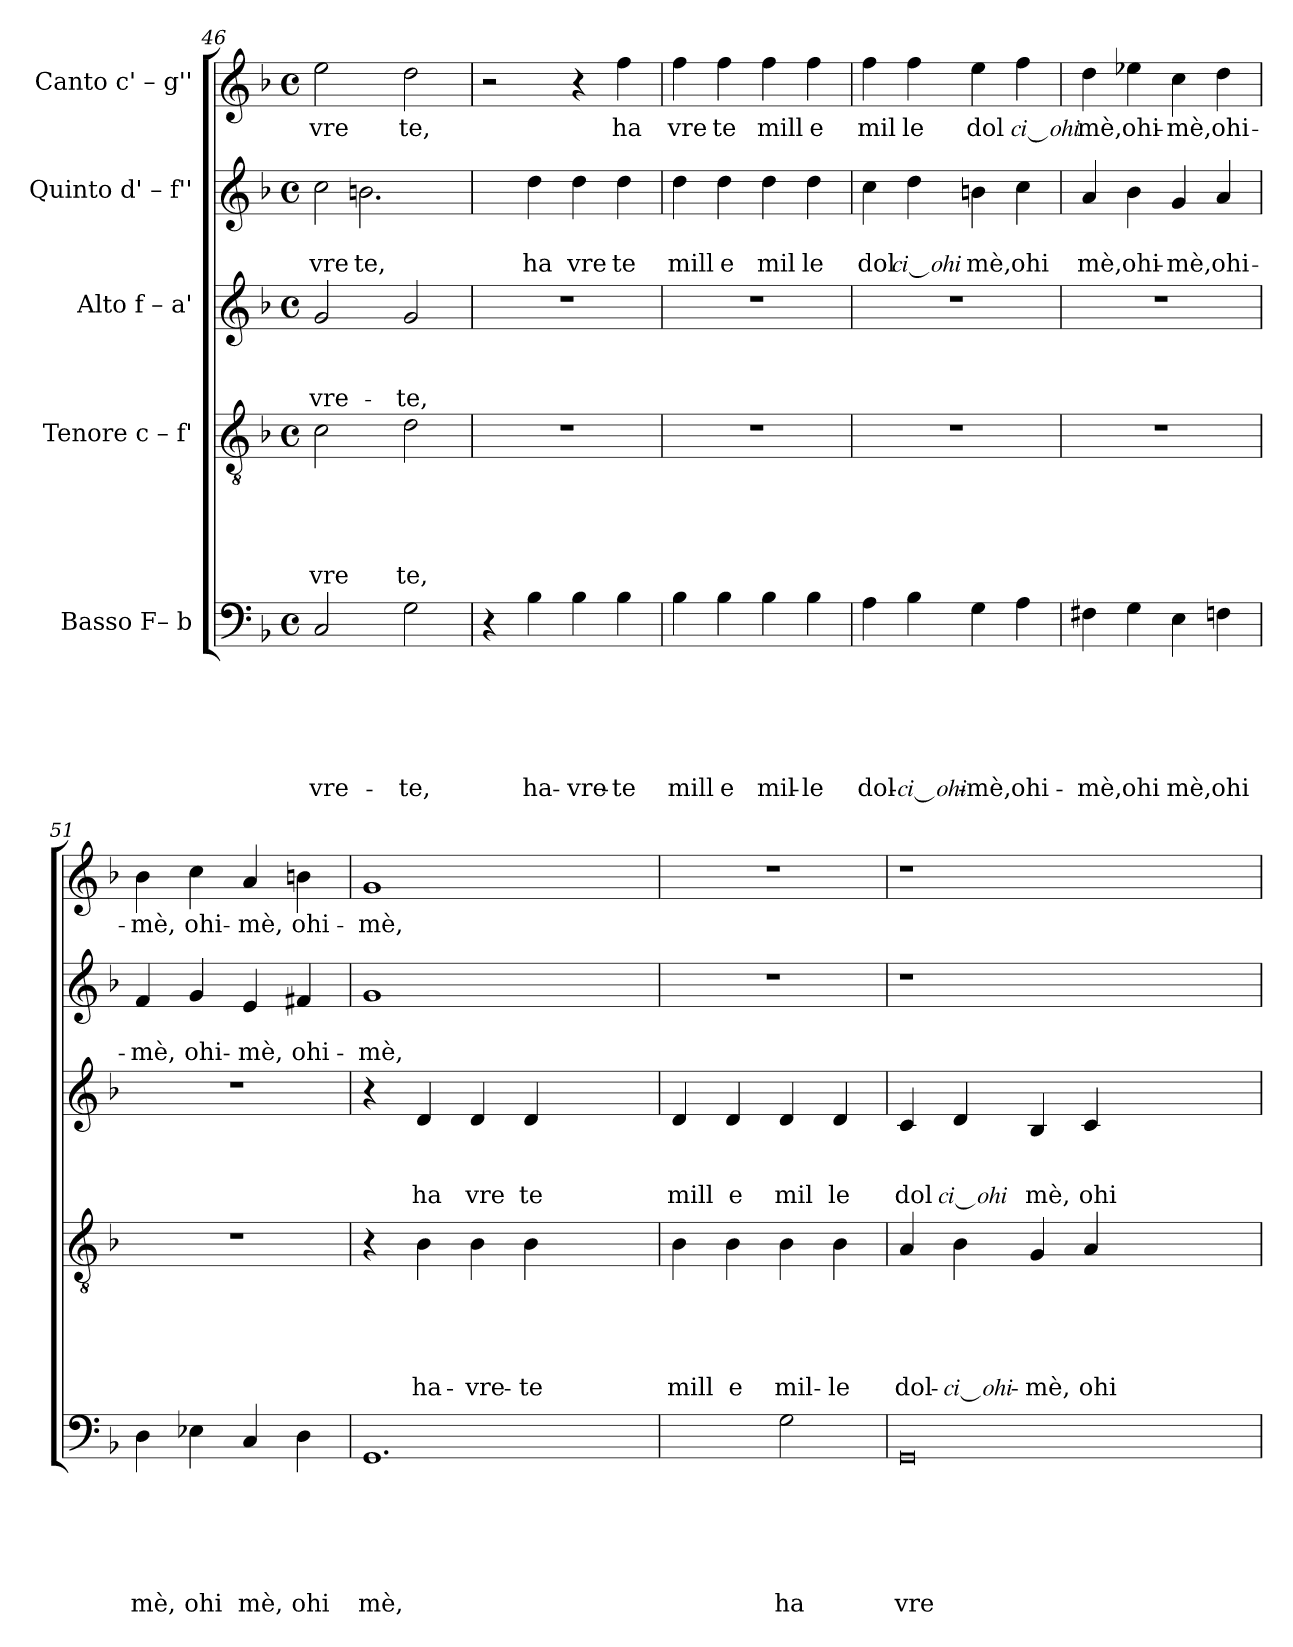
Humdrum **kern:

**kern	**text	**text	**text	**text	**text	**text	**kern	**text	**text	**text	**text	**text	**kern	**text	**text	**text	**kern	**text	**text	**kern	**text
*part5	*part5	*part5	*part5	*part5	*part5	*part5	*part4	*part4	*part4	*part4	*part4	*part4	*part3	*part3	*part3	*part3	*part2	*part2	*part2	*part1	*part1
*staff5	*staff5	*staff5	*staff5	*staff5	*staff5	*staff5	*staff4	*staff4	*staff4	*staff4	*staff4	*staff4	*staff3	*staff3	*staff3	*staff3	*staff2	*staff2	*staff2	*staff1	*staff1
*I"Basso F– b	*	*	*	*	*	*	*I"Tenore c – f'	*	*	*	*	*	*I"Alto f – a'	*	*	*	*I"Quinto d' – f''	*	*	*I"Canto c' – g''	*
*clefF4	*	*	*	*	*	*	*clefGv2	*	*	*	*	*	*clefG2	*	*	*	*clefG2	*	*	*clefG2	*
*k[b-]	*	*	*	*	*	*	*k[b-]	*	*	*	*	*	*k[b-]	*	*	*	*k[b-]	*	*	*k[b-]	*
*F:	*	*	*	*	*	*	*F:	*	*	*	*	*	*F:	*	*	*	*F:	*	*	*F:	*
*M4/4	*	*	*	*	*	*	*M4/4	*	*	*	*	*	*M4/4	*	*	*	*M4/4	*	*	*M4/4	*
*met(c)	*	*	*	*	*	*	*met(c)	*	*	*	*	*	*met(c)	*	*	*	*met(c)	*	*	*met(c)	*
=46	=46	=46	=46	=46	=46	=46	=46	=46	=46	=46	=46	=46	=46	=46	=46	=46	=46	=46	=46	=46	=46
!	!	!	!	!	!	!LO:LY:b	!	!	!	!	!	!LO:LY:b	!	!	!	!LO:LY:b	!	!	!LO:LY:b	!	!LO:LY:b
*	*	*	*	*	*	*	*	*	*	*	*	*	*	*	*	*	*^	*	*	*	*
2C/	.	.	.	.	.	-vre-	2c\	.	.	.	.	vre	2g/	.	.	-vre-	2cc\	4ryy	.	vre	2ee\	vre
!	!	!	!	!	!	!	!	!	!	!	!	!	!	!	!	!	!	!	!	!LO:LY:b	!	!
.	.	.	.	.	.	.	.	.	.	.	.	.	.	.	.	.	.	2.bn\	.	te,	.	.
!	!	!	!	!	!	!LO:LY:b	!	!	!	!	!	!LO:LY:b	!	!	!	!LO:LY:b	!	!	!	!	!	!LO:LY:b
2G\	.	.	.	.	.	-te,	2d\	.	.	.	.	te,	2g/	.	.	-te,	2ryy	.	.	.	2dd\	te,
*	*	*	*	*	*	*	*	*	*	*	*	*	*	*	*	*	*v	*v	*	*	*	*
=47	=47	=47	=47	=47	=47	=47	=47	=47	=47	=47	=47	=47	=47	=47	=47	=47	=47	=47	=47	=47	=47
4r	.	.	.	.	.	.	1r	.	.	.	.	.	1r	.	.	.	4ryy	.	.	2r	.
!	!	!	!	!	!	!LO:LY:b	!	!	!	!	!	!	!	!	!	!	!	!	!LO:LY:b	!	!
4B-\	.	.	.	.	.	ha-	.	.	.	.	.	.	.	.	.	.	4dd\	.	ha	.	.
!	!	!	!	!	!	!LO:LY:b	!	!	!	!	!	!	!	!	!	!	!	!	!LO:LY:b	!	!
4B-\	.	.	.	.	.	-vre-	.	.	.	.	.	.	.	.	.	.	4dd\	.	vre	4r	.
!	!	!	!	!	!	!LO:LY:b	!	!	!	!	!	!	!	!	!	!	!	!	!LO:LY:b	!	!LO:LY:b
4B-\	.	.	.	.	.	-te	.	.	.	.	.	.	.	.	.	.	4dd\	.	te	4ff\	ha
=48	=48	=48	=48	=48	=48	=48	=48	=48	=48	=48	=48	=48	=48	=48	=48	=48	=48	=48	=48	=48	=48
!	!	!	!	!	!	!LO:LY:b	!	!	!	!	!	!	!	!	!	!	!	!	!LO:LY:b	!	!LO:LY:b
4B-\	.	.	.	.	.	mill	1r	.	.	.	.	.	1r	.	.	.	4dd\	.	mill	4ff\	vre
!	!	!	!	!	!	!LO:LY:b	!	!	!	!	!	!	!	!	!	!	!	!	!LO:LY:b	!	!LO:LY:b
4B-\	.	.	.	.	.	e	.	.	.	.	.	.	.	.	.	.	4dd\	.	e	4ff\	te
!	!	!	!	!	!	!LO:LY:b	!	!	!	!	!	!	!	!	!	!	!	!	!LO:LY:b	!	!LO:LY:b
4B-\	.	.	.	.	.	mil-	.	.	.	.	.	.	.	.	.	.	4dd\	.	mil	4ff\	mill
!	!	!	!	!	!	!LO:LY:b	!	!	!	!	!	!	!	!	!	!	!	!	!LO:LY:b	!	!LO:LY:b
4B-\	.	.	.	.	.	-le	.	.	.	.	.	.	.	.	.	.	4dd\	.	le	4ff\	e
=49	=49	=49	=49	=49	=49	=49	=49	=49	=49	=49	=49	=49	=49	=49	=49	=49	=49	=49	=49	=49	=49
!	!	!	!	!	!	!LO:LY:b	!	!	!	!	!	!	!	!	!	!	!	!	!LO:LY:b	!	!LO:LY:b
4A\	.	.	.	.	.	dol-	1r	.	.	.	.	.	1r	.	.	.	4cc\	.	dol	4ff\	mil
!	!	!	!	!	!	!LO:LY:b	!	!	!	!	!	!	!	!	!	!	!	!	!LO:LY:b	!	!LO:LY:b
4B-\	.	.	.	.	.	-ci‿ohi-	.	.	.	.	.	.	.	.	.	.	4dd\	.	ci‿ohi	4ff\	le
!	!	!	!	!	!	!LO:LY:b	!	!	!	!	!	!	!	!	!	!	!	!	!LO:LY:b	!	!LO:LY:b
4G\	.	.	.	.	.	-mè,	.	.	.	.	.	.	.	.	.	.	4bn\	.	mè,	4ee\	dol
!	!	!	!	!	!	!LO:LY:b	!	!	!	!	!	!	!	!	!	!	!	!	!LO:LY:b	!	!LO:LY:b
4A\	.	.	.	.	.	ohi-	.	.	.	.	.	.	.	.	.	.	4cc\	.	ohi	4ff\	ci‿ohi
!!LO:PB:g=z
=50	=50	=50	=50	=50	=50	=50	=50	=50	=50	=50	=50	=50	=50	=50	=50	=50	=50	=50	=50	=50	=50
!	!	!	!	!	!	!LO:LY:b	!	!	!	!	!	!	!	!	!	!	!	!	!LO:LY:b	!	!LO:LY:b
4F#X\	.	.	.	.	.	-mè,	1r	.	.	.	.	.	1r	.	.	.	4a/	.	mè,	4dd\	mè,
!	!	!	!	!	!	!LO:LY:b	!	!	!	!	!	!	!	!	!	!	!	!	!LO:LY:b	!	!LO:LY:b
4G\	.	.	.	.	.	ohi	.	.	.	.	.	.	.	.	.	.	4b-\	.	ohi-	4ee-X\	ohi-
!	!	!	!	!	!	!LO:LY:b	!	!	!	!	!	!	!	!	!	!	!	!	!LO:LY:b	!	!LO:LY:b
4E\	.	.	.	.	.	mè,	.	.	.	.	.	.	.	.	.	.	4g/	.	-mè,	4cc\	-mè,
!	!	!	!	!	!	!LO:LY:b	!	!	!	!	!	!	!	!	!	!	!	!	!LO:LY:b	!	!LO:LY:b
4Fn\	.	.	.	.	.	ohi	.	.	.	.	.	.	.	.	.	.	4a/	.	ohi-	4dd\	ohi-
=51	=51	=51	=51	=51	=51	=51	=51	=51	=51	=51	=51	=51	=51	=51	=51	=51	=51	=51	=51	=51	=51
!	!	!	!	!	!	!LO:LY:b	!	!	!	!	!	!	!	!	!	!	!	!	!LO:LY:b	!	!LO:LY:b
4D\	.	.	.	.	.	mè,	1r	.	.	.	.	.	1r	.	.	.	4f/	.	-mè,	4b-\	-mè,
!	!	!	!	!	!	!LO:LY:b	!	!	!	!	!	!	!	!	!	!	!	!	!LO:LY:b	!	!LO:LY:b
4E-X\	.	.	.	.	.	ohi	.	.	.	.	.	.	.	.	.	.	4g/	.	ohi-	4cc\	ohi-
!	!	!	!	!	!	!LO:LY:b	!	!	!	!	!	!	!	!	!	!	!	!	!LO:LY:b	!	!LO:LY:b
4C/	.	.	.	.	.	mè,	.	.	.	.	.	.	.	.	.	.	4e/	.	-mè,	4a/	-mè,
!	!	!	!	!	!	!LO:LY:b	!	!	!	!	!	!	!	!	!	!	!	!	!LO:LY:b	!	!LO:LY:b
4D\	.	.	.	.	.	ohi	.	.	.	.	.	.	.	.	.	.	4f#X/	.	ohi-	4bn\	ohi-
=52	=52	=52	=52	=52	=52	=52	=52	=52	=52	=52	=52	=52	=52	=52	=52	=52	=52	=52	=52	=52	=52
!	!	!	!	!	!	!LO:LY:b	!	!	!	!	!	!	!	!	!	!	!	!	!LO:LY:b	!	!LO:LY:b
1.GG	.	.	.	.	.	mè,	4r	.	.	.	.	.	4r	.	.	.	1g	.	-mè,	1g	-mè,
!	!	!	!	!	!	!	!	!	!	!	!	!LO:LY:b	!	!	!	!LO:LY:b	!	!	!	!	!
.	.	.	.	.	.	.	4B-\	.	.	.	.	ha-	4d/	.	.	ha	.	.	.	.	.
!	!	!	!	!	!	!	!	!	!	!	!	!LO:LY:b	!	!	!	!LO:LY:b	!	!	!	!	!
.	.	.	.	.	.	.	4B-\	.	.	.	.	-vre-	4d/	.	.	vre	.	.	.	.	.
!	!	!	!	!	!	!	!	!	!	!	!	!LO:LY:b	!	!	!	!LO:LY:b	!	!	!	!	!
.	.	.	.	.	.	.	4B-\	.	.	.	.	-te	4d/	.	.	te	.	.	.	.	.
.	.	.	.	.	.	.	2ryy	.	.	.	.	.	2ryy	.	.	.	2ryy	.	.	2ryy	.
=53	=53	=53	=53	=53	=53	=53	=53	=53	=53	=53	=53	=53	=53	=53	=53	=53	=53	=53	=53	=53	=53
!	!	!	!	!	!	!	!	!	!	!	!	!LO:LY:b	!	!	!	!LO:LY:b	!	!	!	!	!
2ryy	.	.	.	.	.	.	4B-\	.	.	.	.	mill	4d/	.	.	mill	1r	.	.	1r	.
!	!	!	!	!	!	!	!	!	!	!	!	!LO:LY:b	!	!	!	!LO:LY:b	!	!	!	!	!
.	.	.	.	.	.	.	4B-\	.	.	.	.	e	4d/	.	.	e	.	.	.	.	.
!	!	!	!	!	!	!LO:LY:b	!	!	!	!	!	!LO:LY:b	!	!	!	!LO:LY:b	!	!	!	!	!
2G\	.	.	.	.	.	ha	4B-\	.	.	.	.	mil-	4d/	.	.	mil	.	.	.	.	.
!	!	!	!	!	!	!	!	!	!	!	!	!LO:LY:b	!	!	!	!LO:LY:b	!	!	!	!	!
.	.	.	.	.	.	.	4B-\	.	.	.	.	-le	4d/	.	.	le	.	.	.	.	.
=54	=54	=54	=54	=54	=54	=54	=54	=54	=54	=54	=54	=54	=54	=54	=54	=54	=54	=54	=54	=54	=54
!	!	!	!	!	!	!LO:LY:b	!	!	!	!	!	!LO:LY:b	!	!	!	!LO:LY:b	!	!	!	!	!
0GG	.	.	.	.	.	vre	4A/	.	.	.	.	dol-	4c/	.	.	dol	1r	.	.	1r	.
!	!	!	!	!	!	!	!	!	!	!	!	!LO:LY:b	!	!	!	!LO:LY:b	!	!	!	!	!
.	.	.	.	.	.	.	4B-\	.	.	.	.	-ci‿ohi-	4d/	.	.	ci‿ohi	.	.	.	.	.
!	!	!	!	!	!	!	!	!	!	!	!	!LO:LY:b	!	!	!	!LO:LY:b	!	!	!	!	!
.	.	.	.	.	.	.	4G/	.	.	.	.	-mè,	4B-/	.	.	mè,	.	.	.	.	.
!	!	!	!	!	!	!	!	!	!	!	!	!LO:LY:b	!	!	!	!LO:LY:b	!	!	!	!	!
.	.	.	.	.	.	.	4A/	.	.	.	.	ohi-	4c/	.	.	ohi	.	.	.	.	.
.	.	.	.	.	.	.	1ryy	.	.	.	.	.	1ryy	.	.	.	1ryy	.	.	1ryy	.
=	=	=	=	=	=	=	=	=	=	=	=	=	=	=	=	=	=	=	=	=	=
*-	*-	*-	*-	*-	*-	*-	*-	*-	*-	*-	*-	*-	*-	*-	*-	*-	*-	*-	*-	*-	*-
